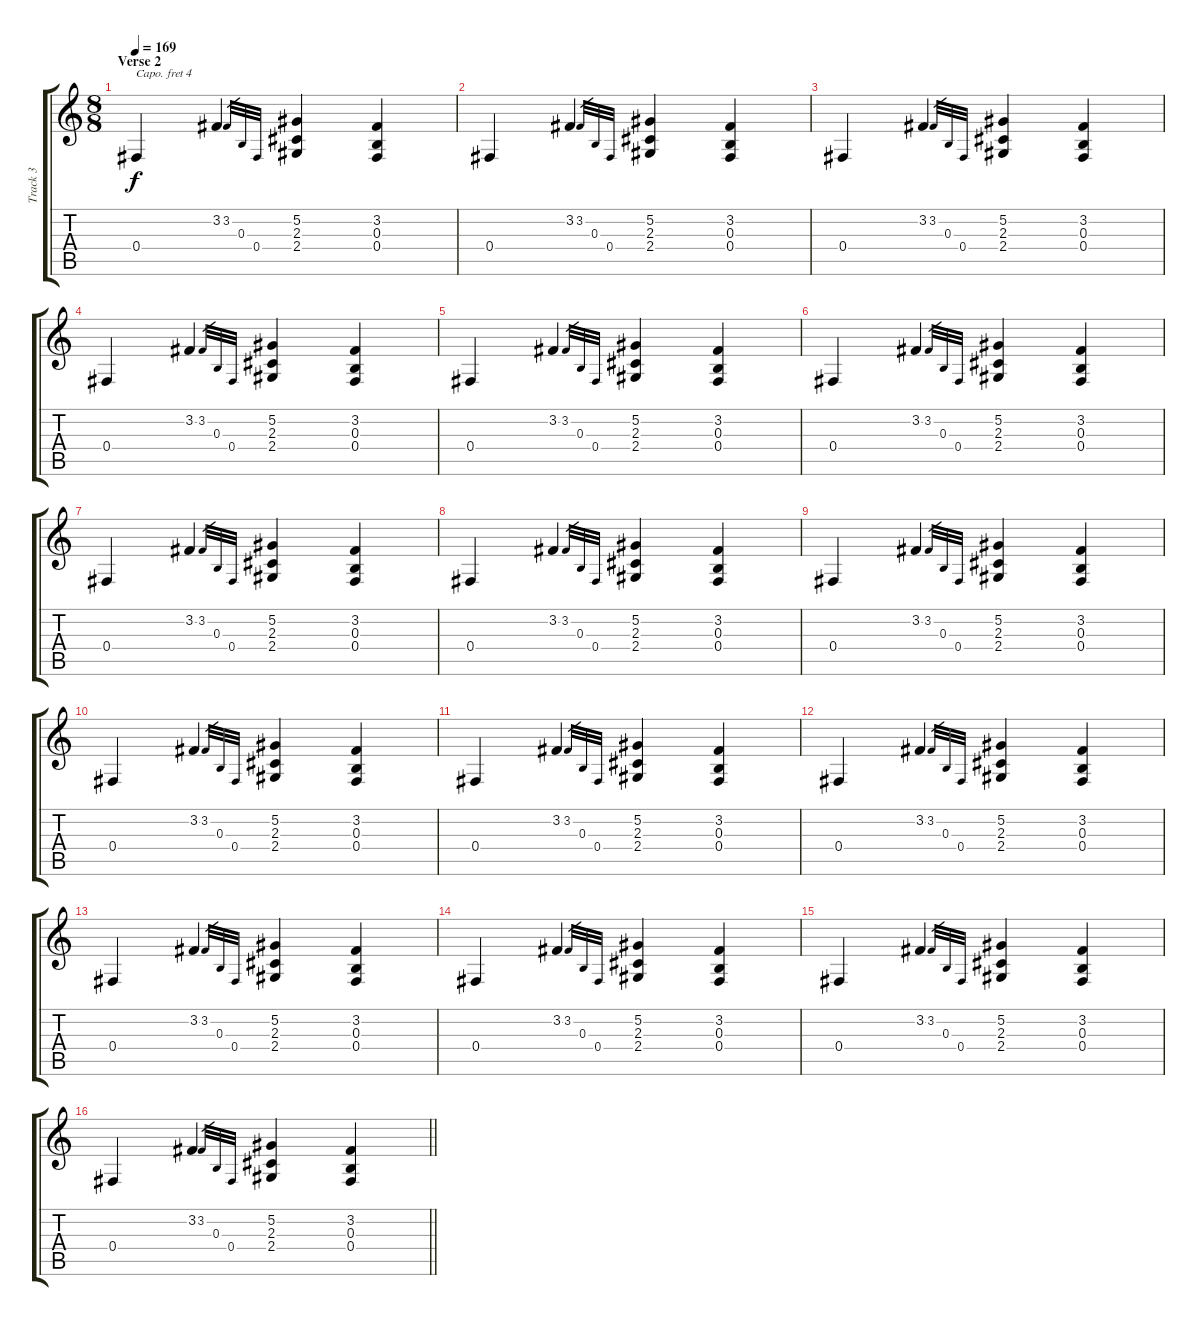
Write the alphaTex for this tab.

\track ("Track 3" "Track 3") {instrument violin}
\staff {score tabs}
\capo 4
\tuning (E4 B3 G3 D3 A2 E2) {hide}
\ts (8 8)
\section ("" "Verse 2")
\tempo 169
\clef g2
\ks c
0.4.4{dy f volume 8 balance 2 instrument tremolostrings} 3.2.4 3.2.32{gr} 0.3.32{gr} 0.4.32{gr} (5.2 2.3 2.4).4 (3.2 0.3 0.4).4 |
0.4.4 3.2.4 3.2.32{gr} 0.3.32{gr} 0.4.32{gr} (5.2 2.3 2.4).4 (3.2 0.3 0.4).4 |
0.4.4 3.2.4 3.2.32{gr} 0.3.32{gr} 0.4.32{gr} (5.2 2.3 2.4).4 (3.2 0.3 0.4).4 |
0.4.4 3.2.4 3.2.32{gr} 0.3.32{gr} 0.4.32{gr} (5.2 2.3 2.4).4 (3.2 0.3 0.4).4 |
0.4.4{volume 8 balance 2 instrument tremolostrings} 3.2.4 3.2.32{gr} 0.3.32{gr} 0.4.32{gr} (5.2 2.3 2.4).4 (3.2 0.3 0.4).4 |
0.4.4 3.2.4 3.2.32{gr} 0.3.32{gr} 0.4.32{gr} (5.2 2.3 2.4).4 (3.2 0.3 0.4).4 |
0.4.4 3.2.4 3.2.32{gr} 0.3.32{gr} 0.4.32{gr} (5.2 2.3 2.4).4 (3.2 0.3 0.4).4 |
0.4.4 3.2.4 3.2.32{gr} 0.3.32{gr} 0.4.32{gr} (5.2 2.3 2.4).4 (3.2 0.3 0.4).4 |
0.4.4 3.2.4 3.2.32{gr} 0.3.32{gr} 0.4.32{gr} (5.2 2.3 2.4).4 (3.2 0.3 0.4).4 |
0.4.4 3.2.4 3.2.32{gr} 0.3.32{gr} 0.4.32{gr} (5.2 2.3 2.4).4 (3.2 0.3 0.4).4 |
0.4.4 3.2.4 3.2.32{gr} 0.3.32{gr} 0.4.32{gr} (5.2 2.3 2.4).4 (3.2 0.3 0.4).4 |
0.4.4 3.2.4 3.2.32{gr} 0.3.32{gr} 0.4.32{gr} (5.2 2.3 2.4).4 (3.2 0.3 0.4).4 |
0.4.4 3.2.4 3.2.32{gr} 0.3.32{gr} 0.4.32{gr} (5.2 2.3 2.4).4 (3.2 0.3 0.4).4 |
0.4.4 3.2.4 3.2.32{gr} 0.3.32{gr} 0.4.32{gr} (5.2 2.3 2.4).4 (3.2 0.3 0.4).4 |
0.4.4 3.2.4 3.2.32{gr} 0.3.32{gr} 0.4.32{gr} (5.2 2.3 2.4).4 (3.2 0.3 0.4).4 |
\barLineRight lightlight
0.4.4 3.2.4 3.2.32{gr} 0.3.32{gr} 0.4.32{gr} (5.2 2.3 2.4).4 (3.2 0.3 0.4).4
